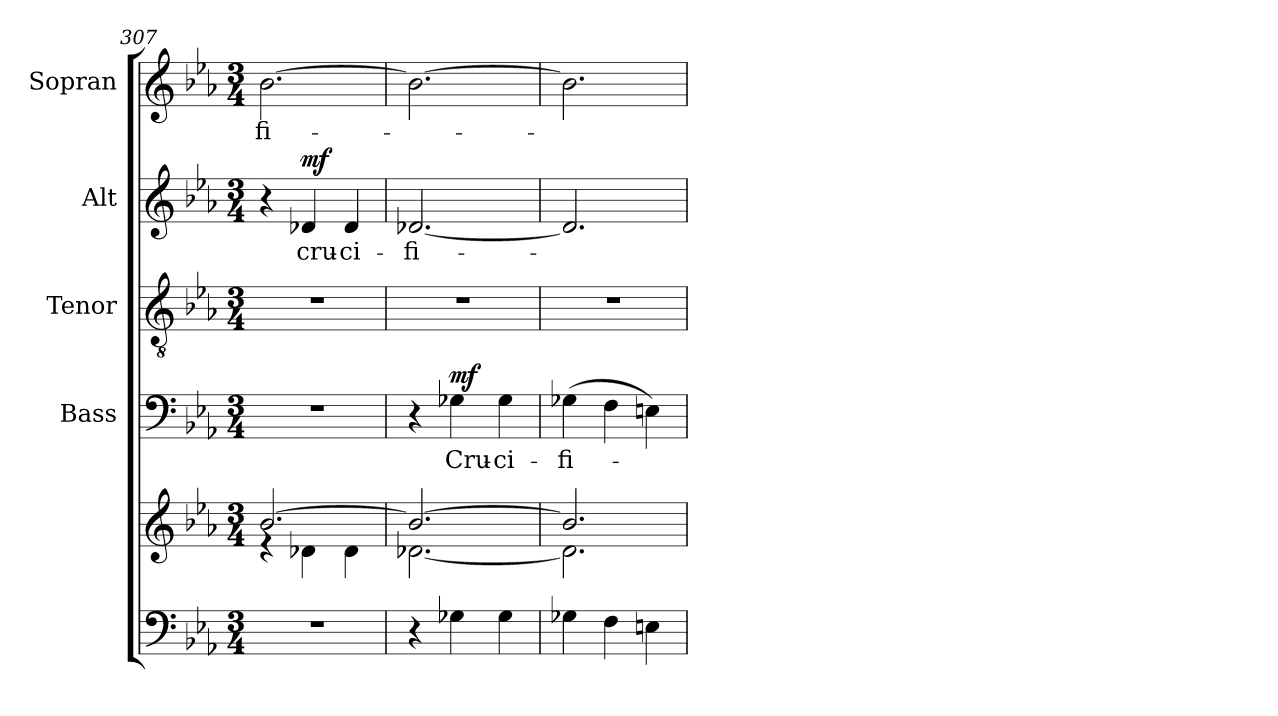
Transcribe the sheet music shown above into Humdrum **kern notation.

**kern	**kern	**kern	**text	**dynam	**kern	**kern	**text	**dynam	**kern	**text
*part5	*part5	*part4	*part4	*part4	*part3	*part2	*part2	*part2	*part1	*part1
*staff6	*staff5	*staff4	*staff4	*staff4	*staff3	*staff2	*staff2	*staff2	*staff1	*staff1
*	*	*I"Bass	*	*	*I"Tenor	*I"Alt	*	*	*I"Sopran	*
*	*	*I'B.	*	*	*I'T.	*I'A.	*	*	*I'S.	*
*clefF4	*clefG2	*clefF4	*	*	*clefGv2	*clefG2	*	*	*clefG2	*
*k[b-e-a-]	*k[b-e-a-]	*k[b-e-a-]	*	*	*k[b-e-a-]	*k[b-e-a-]	*	*	*k[b-e-a-]	*
*E-:	*E-:	*E-:	*	*	*E-:	*E-:	*	*	*E-:	*
*M3/4	*M3/4	*M3/4	*	*	*M3/4	*M3/4	*	*	*M3/4	*
=307	=307	=307	=307	=307	=307	=307	=307	=307	=307	=307
*	*^	*	*	*	*	*	*	*	*	*
!	!	!	!	!	!	!	!	!	!	!	!LO:LY:b
2.r	[>2.b-/	4rd	2.r	.	.	2.r	4r	.	.	[2.b-\	-fi-
!	!	!	!	!	!	!	!	!LO:LY:b	!LO:DY:a	!	!
.	.	4d-X\	.	.	.	.	4d-X/	cru-	mf	.	.
!	!	!	!	!	!	!	!	!LO:LY:b	!	!	!
.	.	4d-\	.	.	.	.	4d-/	-ci-	.	.	.
=308	=308	=308	=308	=308	=308	=308	=308	=308	=308	=308	=308
!	!	!	!	!	!	!	!	!LO:LY:b	!	!	!
4r	2.b-/_	[<2.d-X\	4r	.	.	2.r	[2.d-X/	-fi-	.	2.b-\_	.
!	!	!	!	!LO:LY:b	!LO:DY:a	!	!	!	!	!	!
4G-X\	.	.	4G-X\	Cru-	mf	.	.	.	.	.	.
!	!	!	!	!LO:LY:b	!	!	!	!	!	!	!
4G-\	.	.	4G-\	-ci-	.	.	.	.	.	.	.
=309	=309	=309	=309	=309	=309	=309	=309	=309	=309	=309	=309
!	!	!	!	!LO:LY:b	!	!	!	!	!	!	!
4G-X\	2.b-/]	2.d-\]	(>4G-X\	-fi-	.	2.r	2.d-/]	.	.	2.b-\]	.
4F\	.	.	4F\	.	.	.	.	.	.	.	.
4En\	.	.	4En\)	.	.	.	.	.	.	.	.
*	*v	*v	*	*	*	*	*	*	*	*	*
=	=	=	=	=	=	=	=	=	=	=
*-	*-	*-	*-	*-	*-	*-	*-	*-	*-	*-
